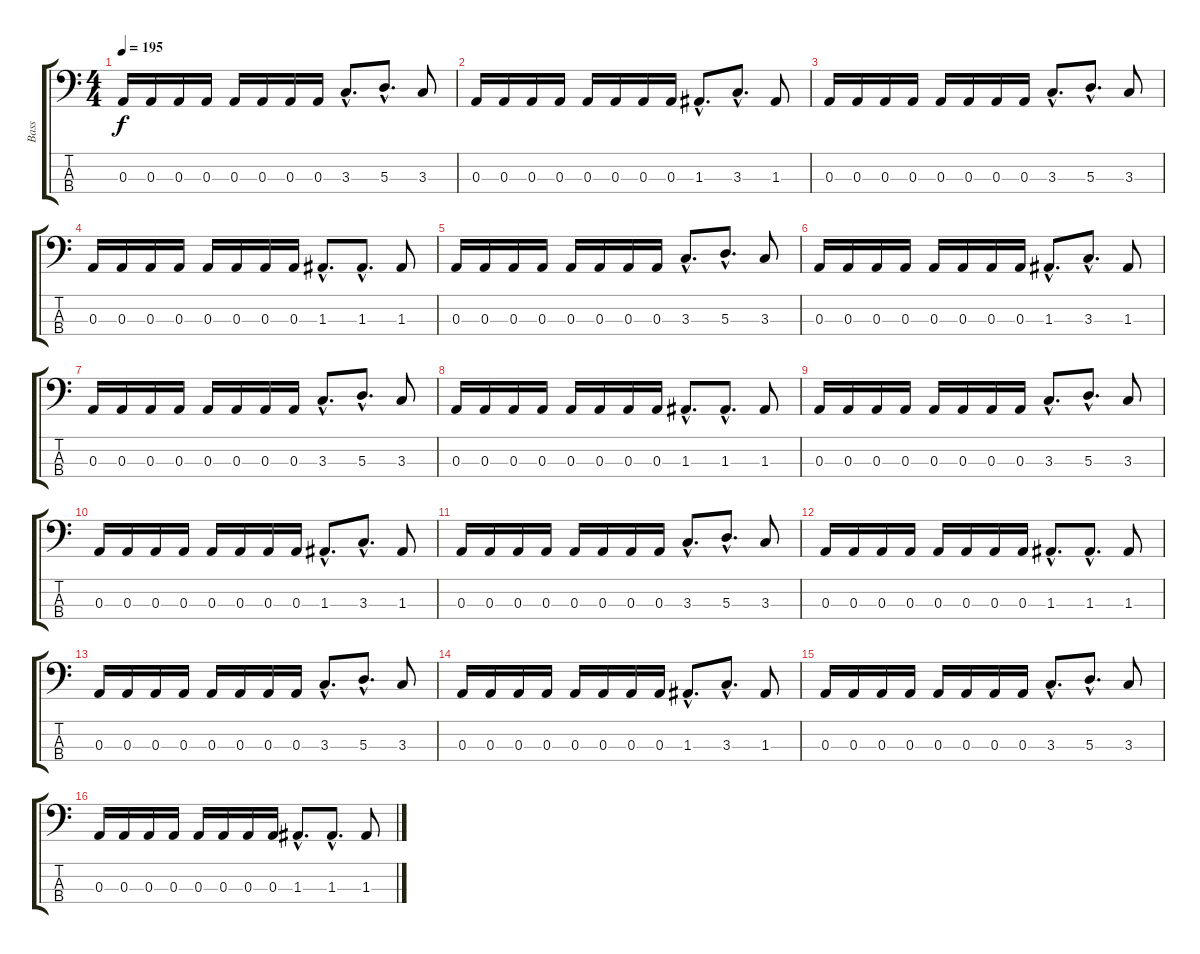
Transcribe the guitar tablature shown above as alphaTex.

\track ("Bass" "Bass") {instrument electricbasspick}
\staff {score tabs}
\tuning (G2 D2 A1 E1) {hide}
\ts (4 4)
\tempo 195
\clef f4
\ks c
0.3.16{dy f} 0.3.16 0.3.16 0.3.16 0.3.16 0.3.16 0.3.16 0.3.16 3.3{hac}.8{d} 5.3{hac}.8{d} 3.3.8 |
0.3.16 0.3.16 0.3.16 0.3.16 0.3.16 0.3.16 0.3.16 0.3.16 1.3{hac}.8{d} 3.3{hac}.8{d} 1.3.8 |
0.3.16 0.3.16 0.3.16 0.3.16 0.3.16 0.3.16 0.3.16 0.3.16 3.3{hac}.8{d} 5.3{hac}.8{d} 3.3.8 |
0.3.16 0.3.16 0.3.16 0.3.16 0.3.16 0.3.16 0.3.16 0.3.16 1.3{hac}.8{d} 1.3{hac}.8{d} 1.3.8 |
0.3.16 0.3.16 0.3.16 0.3.16 0.3.16 0.3.16 0.3.16 0.3.16 3.3{hac}.8{d} 5.3{hac}.8{d} 3.3.8 |
0.3.16 0.3.16 0.3.16 0.3.16 0.3.16 0.3.16 0.3.16 0.3.16 1.3{hac}.8{d} 3.3{hac}.8{d} 1.3.8 |
0.3.16 0.3.16 0.3.16 0.3.16 0.3.16 0.3.16 0.3.16 0.3.16 3.3{hac}.8{d} 5.3{hac}.8{d} 3.3.8 |
0.3.16 0.3.16 0.3.16 0.3.16 0.3.16 0.3.16 0.3.16 0.3.16 1.3{hac}.8{d} 1.3{hac}.8{d} 1.3.8 |
0.3.16 0.3.16 0.3.16 0.3.16 0.3.16 0.3.16 0.3.16 0.3.16 3.3{hac}.8{d} 5.3{hac}.8{d} 3.3.8 |
0.3.16 0.3.16 0.3.16 0.3.16 0.3.16 0.3.16 0.3.16 0.3.16 1.3{hac}.8{d} 3.3{hac}.8{d} 1.3.8 |
0.3.16 0.3.16 0.3.16 0.3.16 0.3.16 0.3.16 0.3.16 0.3.16 3.3{hac}.8{d} 5.3{hac}.8{d} 3.3.8 |
0.3.16 0.3.16 0.3.16 0.3.16 0.3.16 0.3.16 0.3.16 0.3.16 1.3{hac}.8{d} 1.3{hac}.8{d} 1.3.8 |
0.3.16 0.3.16 0.3.16 0.3.16 0.3.16 0.3.16 0.3.16 0.3.16 3.3{hac}.8{d} 5.3{hac}.8{d} 3.3.8 |
0.3.16 0.3.16 0.3.16 0.3.16 0.3.16 0.3.16 0.3.16 0.3.16 1.3{hac}.8{d} 3.3{hac}.8{d} 1.3.8 |
0.3.16 0.3.16 0.3.16 0.3.16 0.3.16 0.3.16 0.3.16 0.3.16 3.3{hac}.8{d} 5.3{hac}.8{d} 3.3.8 |
0.3.16 0.3.16 0.3.16 0.3.16 0.3.16 0.3.16 0.3.16 0.3.16 1.3{hac}.8{d} 1.3{hac}.8{d} 1.3.8
